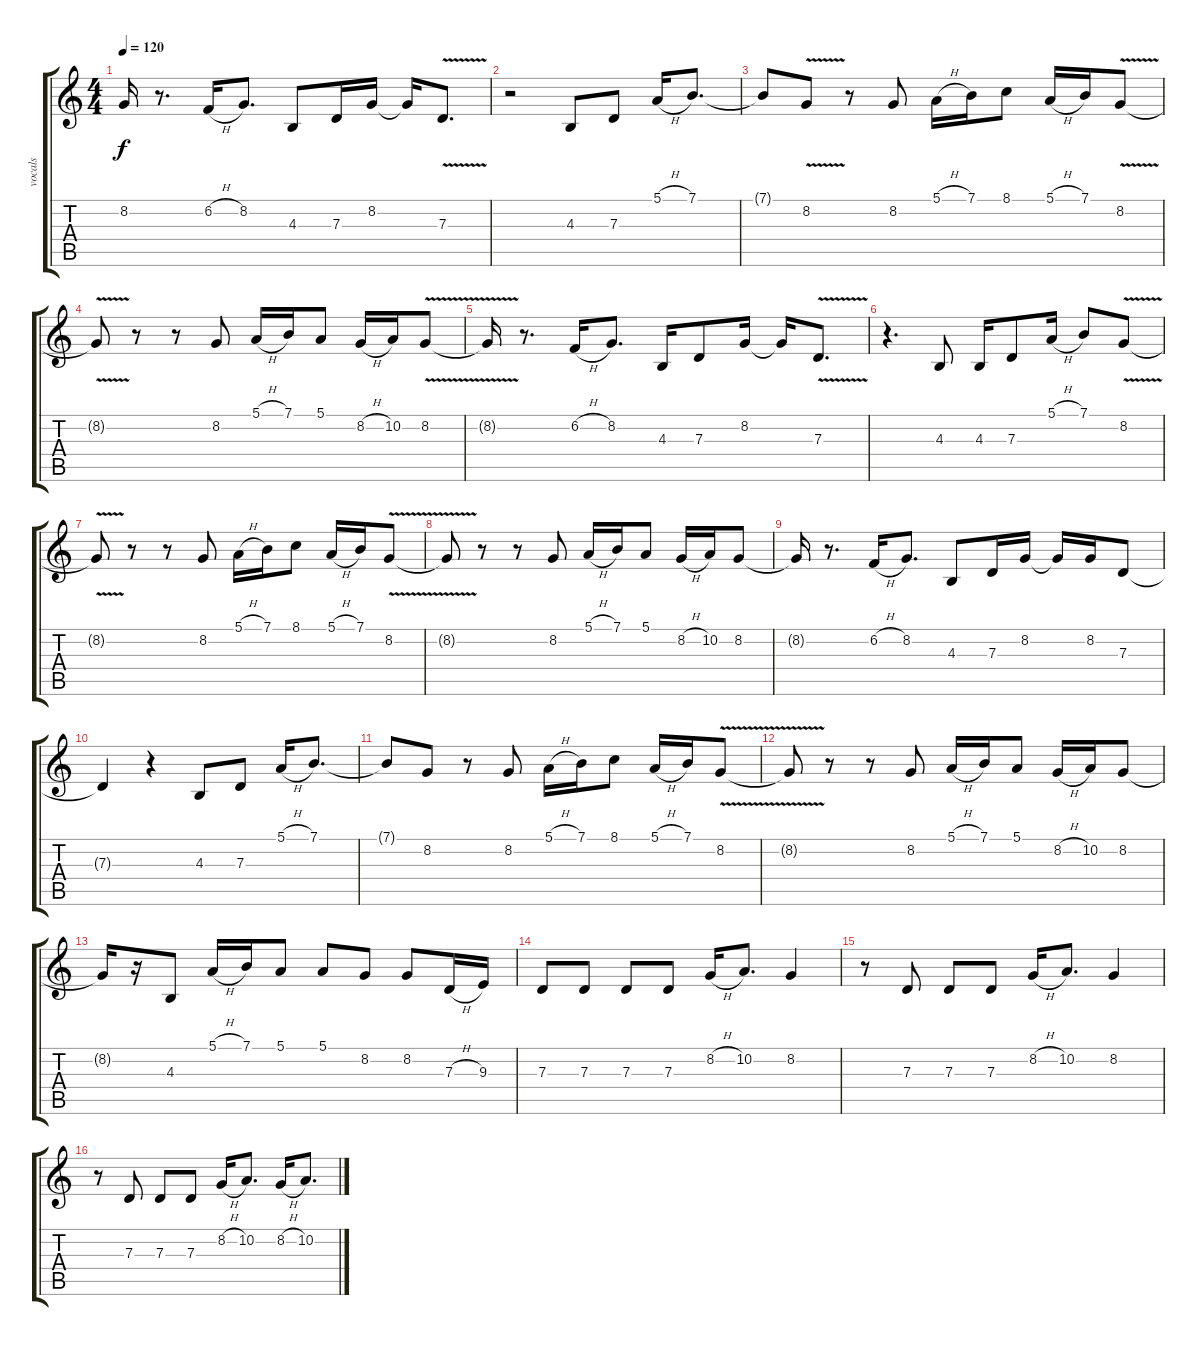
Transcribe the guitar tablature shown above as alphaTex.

\track ("vocals" "vocals") {instrument lead1square}
\staff {score tabs}
\tuning (E4 B3 G3 D3 A2 E2) {hide}
\ts (4 4)
\tempo 120
\clef g2
\ks c
8.2{t}.16{dy f} r.8{d} 6.2{h}.16 8.2.8{d} 4.3.8 7.3.16 8.2.16 8.2{t}.16 7.3{v}.8{d} |
r.2 4.3.8 7.3.8 5.1{h}.16 7.1.8{d} |
7.1{t}.8 8.2{v}.8 r.8 8.2.8 5.1{h}.16 7.1.16 8.1.8 5.1{h}.16 7.1.16 8.2{v}.8 |
8.2{t}.8 r.8 r.8 8.2.8 5.1{h}.16 7.1.16 5.1.8 8.2{h}.16 10.2.16 8.2{v}.8 |
8.2{t}.16 r.8{d} 6.2{h}.16 8.2.8{d} 4.3.16 7.3.8 8.2.16 8.2{t}.16 7.3{v}.8{d} |
r.4{d} 4.3.8 4.3.16 7.3.8 5.1{h}.16 7.1.8 8.2{v}.8 |
8.2{t}.8 r.8 r.8 8.2.8 5.1{h}.16 7.1.16 8.1.8 5.1{h}.16 7.1.16 8.2{v}.8 |
8.2{t}.8 r.8 r.8 8.2.8 5.1{h}.16 7.1.16 5.1.8 8.2{h}.16 10.2.16 8.2.8 |
8.2{t}.16 r.8{d} 6.2{h}.16 8.2.8{d} 4.3.8 7.3.16 8.2.16 8.2{t}.16 8.2.16 7.3.8 |
7.3{t}.4 r.4 4.3.8 7.3.8 5.1{h}.16 7.1.8{d} |
7.1{t}.8 8.2.8 r.8 8.2.8 5.1{h}.16 7.1.16 8.1.8 5.1{h}.16 7.1.16 8.2{v}.8 |
8.2{t}.8 r.8 r.8 8.2.8 5.1{h}.16 7.1.16 5.1.8 8.2{h}.16 10.2.16 8.2.8 |
8.2{t}.16 r.16 4.3.8 5.1{h}.16 7.1.16 5.1.8 5.1.8 8.2.8 8.2.8 7.3{h}.16 9.3.16 |
7.3.8 7.3.8 7.3.8 7.3.8 8.2{h}.16 10.2.8{d} 8.2.4 |
r.8 7.3.8 7.3.8 7.3.8 8.2{h}.16 10.2.8{d} 8.2.4 |
r.8 7.3.8 7.3.8 7.3.8 8.2{h}.16 10.2.8{d} 8.2{h}.16 10.2.8{d}
